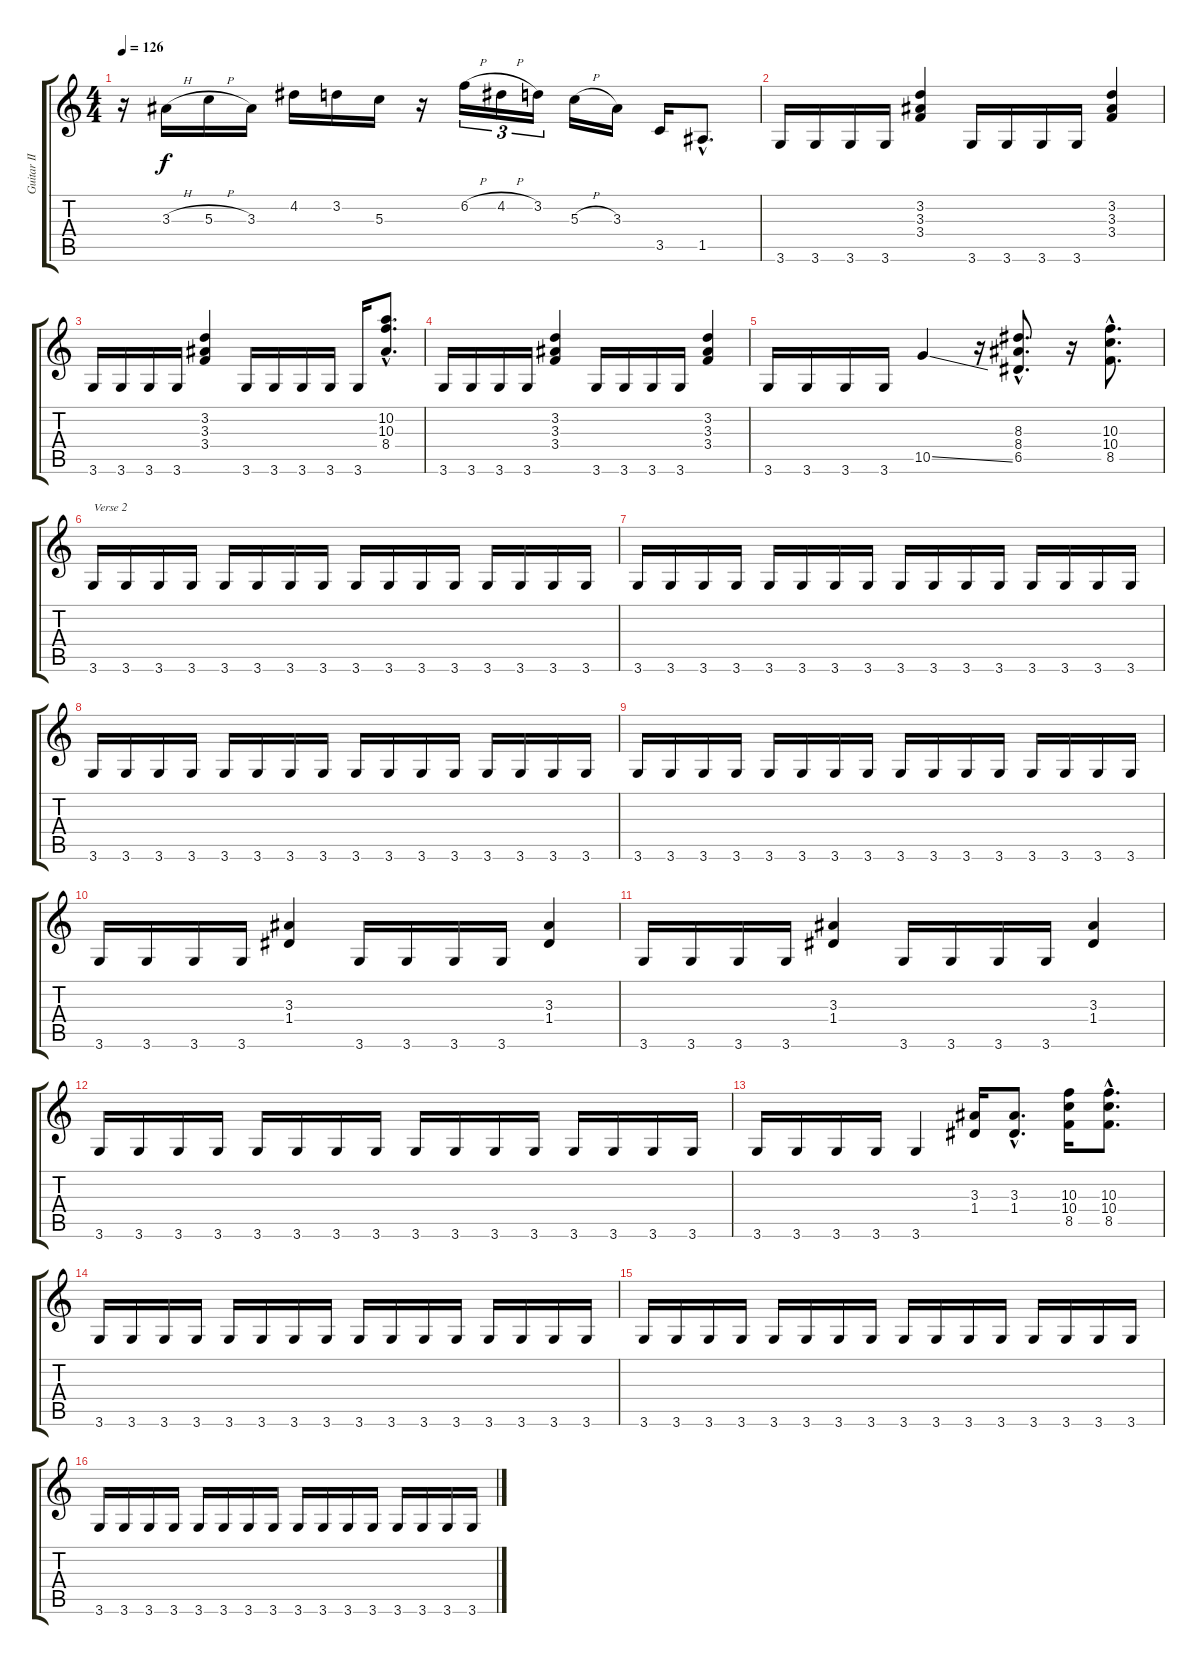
\track ("Guitar II" "Guitar II") {instrument overdrivenguitar}
\staff {score tabs}
\tuning (E4 B3 G3 D3 A2 E2) {hide}
\ts (4 4)
\tempo 126
\clef g2
\ks c
r.16{dy f} 3.3{h}.16 5.3{h}.16 3.3.16 4.2.16 3.2.16 5.3.16 r.16 6.2{h}.16{tu (3 2)} 4.2{h}.16{tu (3 2)} 3.2.16{tu (3 2)} 5.3{h}.16 3.3.16 3.5.16 1.5{hac}.8{d} |
3.6.16 3.6.16 3.6.16 3.6.16 (3.2 3.3 3.4).4 3.6.16 3.6.16 3.6.16 3.6.16 (3.2 3.3 3.4).4 |
3.6.16 3.6.16 3.6.16 3.6.16 (3.2 3.3 3.4).4 3.6.16 3.6.16 3.6.16 3.6.16 3.6.16 (10.2{hac} 10.3{hac} 8.4{hac}).8{d} |
3.6.16 3.6.16 3.6.16 3.6.16 (3.2 3.3 3.4).4 3.6.16 3.6.16 3.6.16 3.6.16 (3.2 3.3 3.4).4 |
3.6.16 3.6.16 3.6.16 3.6.16 10.5{ss}.4 r.16 (8.3{hac} 8.4{hac} 6.5{hac}).8{d} r.16 (10.3{hac} 10.4{hac} 8.5{hac}).8{d} |
3.6.16{txt "Verse 2"} 3.6.16 3.6.16 3.6.16 3.6.16 3.6.16 3.6.16 3.6.16 3.6.16 3.6.16 3.6.16 3.6.16 3.6.16 3.6.16 3.6.16 3.6.16 |
3.6.16 3.6.16 3.6.16 3.6.16 3.6.16 3.6.16 3.6.16 3.6.16 3.6.16 3.6.16 3.6.16 3.6.16 3.6.16 3.6.16 3.6.16 3.6.16 |
3.6.16 3.6.16 3.6.16 3.6.16 3.6.16 3.6.16 3.6.16 3.6.16 3.6.16 3.6.16 3.6.16 3.6.16 3.6.16 3.6.16 3.6.16 3.6.16 |
3.6.16 3.6.16 3.6.16 3.6.16 3.6.16 3.6.16 3.6.16 3.6.16 3.6.16 3.6.16 3.6.16 3.6.16 3.6.16 3.6.16 3.6.16 3.6.16 |
3.6.16 3.6.16 3.6.16 3.6.16 (3.3 1.4).4 3.6.16 3.6.16 3.6.16 3.6.16 (3.3 1.4).4 |
3.6.16 3.6.16 3.6.16 3.6.16 (3.3 1.4).4 3.6.16 3.6.16 3.6.16 3.6.16 (3.3 1.4).4 |
3.6.16 3.6.16 3.6.16 3.6.16 3.6.16 3.6.16 3.6.16 3.6.16 3.6.16 3.6.16 3.6.16 3.6.16 3.6.16 3.6.16 3.6.16 3.6.16 |
3.6.16 3.6.16 3.6.16 3.6.16 3.6.4 (3.3 1.4).16 (3.3{hac} 1.4{hac}).8{d} (10.3 10.4 8.5).16 (10.3{hac} 10.4{hac} 8.5{hac}).8{d} |
3.6.16 3.6.16 3.6.16 3.6.16 3.6.16 3.6.16 3.6.16 3.6.16 3.6.16 3.6.16 3.6.16 3.6.16 3.6.16 3.6.16 3.6.16 3.6.16 |
3.6.16 3.6.16 3.6.16 3.6.16 3.6.16 3.6.16 3.6.16 3.6.16 3.6.16 3.6.16 3.6.16 3.6.16 3.6.16 3.6.16 3.6.16 3.6.16 |
3.6.16 3.6.16 3.6.16 3.6.16 3.6.16 3.6.16 3.6.16 3.6.16 3.6.16 3.6.16 3.6.16 3.6.16 3.6.16 3.6.16 3.6.16 3.6.16
